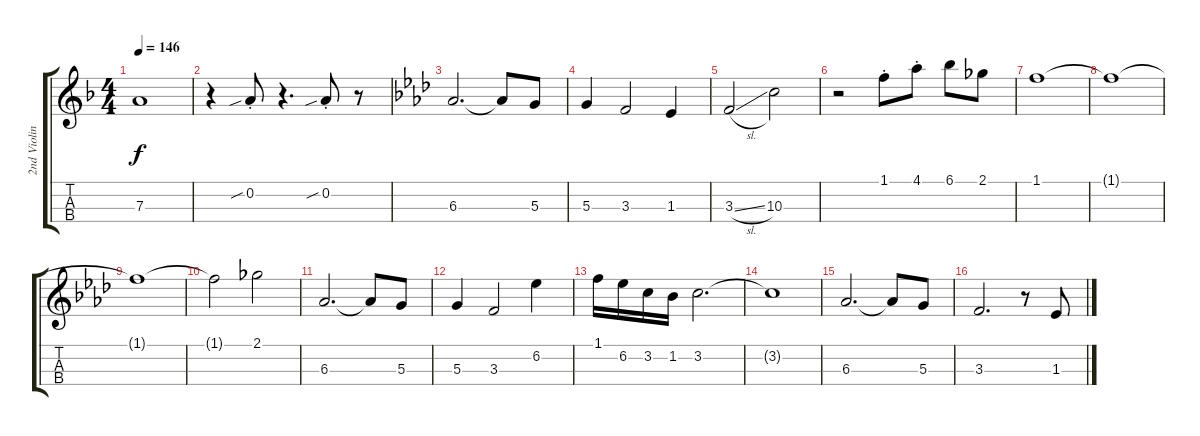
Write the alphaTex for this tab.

\track ("2nd Violin" "2nd Violin") {instrument violin}
\staff {score tabs}
\tuning (E5 A4 D4 G3) {hide}
\ts (4 4)
\tempo 146
\clef g2
\ks dminor
7.3.1{dy f} |
r.4 0.2{sib st}.8 r.4{d} 0.2{sib st}.8 r.8 |
\ks fminor
6.3.2{d} 6.3{t}.8 5.3.8 |
5.3.4 3.3.2 1.3.4 |
3.3{sl}.2 10.3.2 |
r.2 1.1{st}.8 4.1{st}.8 6.1.8 2.1.8 |
1.1.1 |
1.1{t}.1 |
1.1{t}.1 |
1.1{t}.2 2.1.2 |
6.3.2{d} 6.3{t}.8 5.3.8 |
5.3.4 3.3.2 6.2.4 |
1.1.16 6.2.16 3.2.16 1.2.16 3.2.2{d} |
3.2{t}.1 |
6.3.2{d} 6.3{t}.8 5.3.8 |
3.3.2{d} r.8 1.3.8
